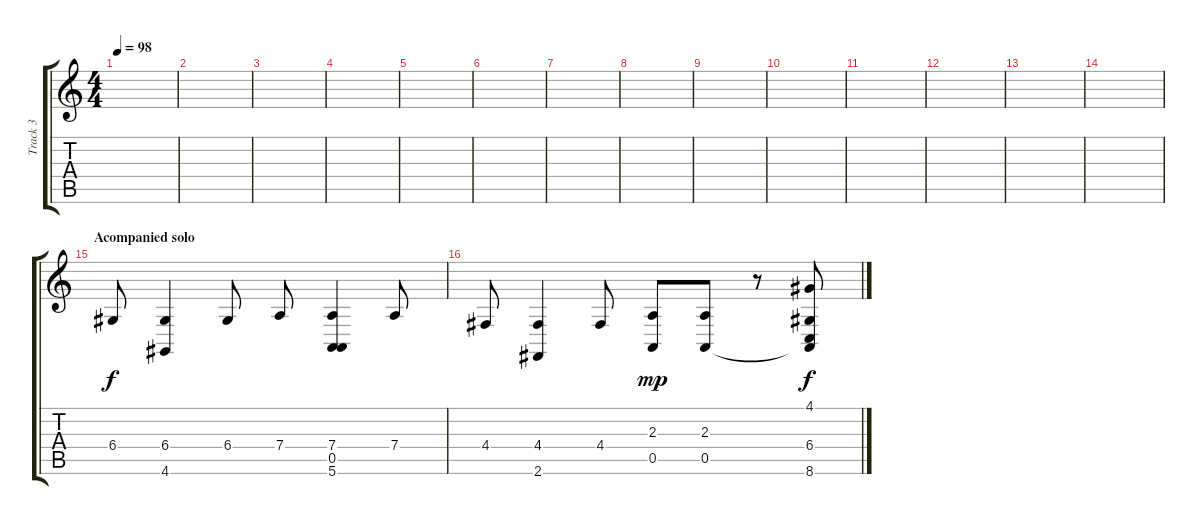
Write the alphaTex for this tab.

\track ("Track 3" "Track 3") {instrument glockenspiel}
\staff {score tabs}
\tuning (E4 B3 G3 D3 A2 E2) {hide}
\ts (4 4)
\tempo 98
\clef g2
\ks c
|
|
|
|
|
|
|
|
|
|
|
|
|
|
\section ("" "Acompanied solo")
6.4.8{dy f} (6.4 4.6).4 6.4.8 7.4.8 (7.4 0.5 5.6).4 7.4.8 |
4.4.8 (4.4 2.6).4 4.4.8 (2.3 0.5).8{dy mp} (2.3 0.5).8 r.8 (4.1 6.4 0.5{t} 8.6).8{dy f}
